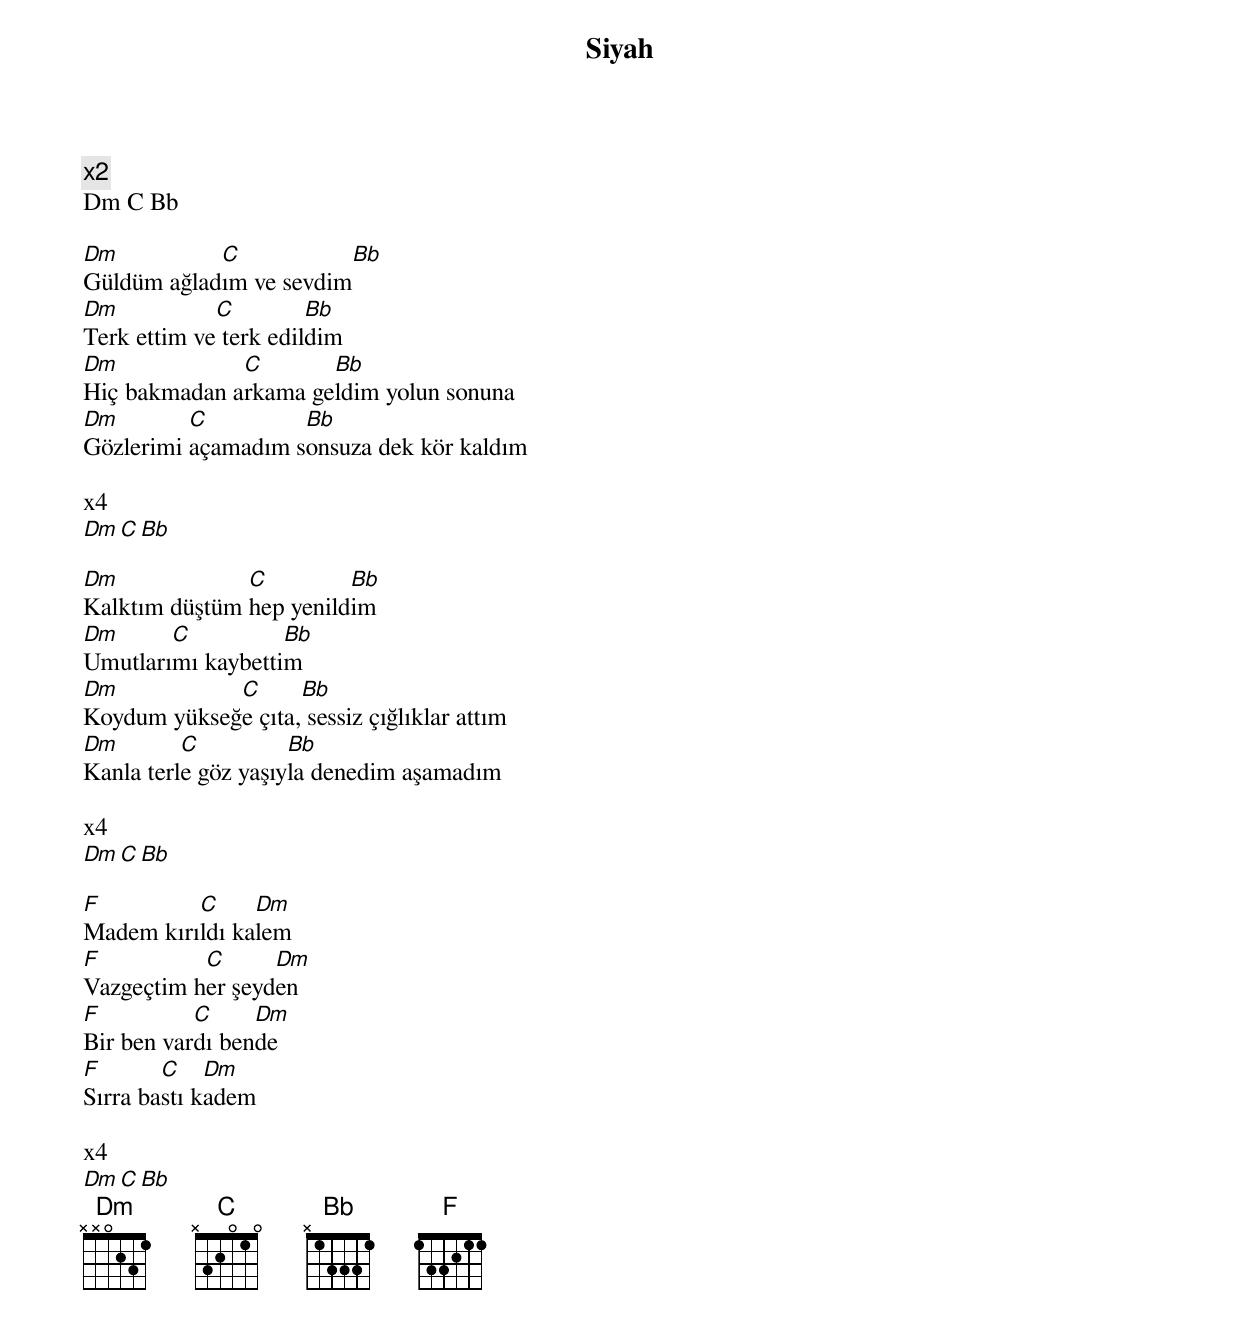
{title: Siyah}
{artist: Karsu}

x2
Dm C Bb

Dm          C           Bb
Güldüm ağladım ve sevdim
Dm           C         Bb
Terk ettim ve terk edildim
Dm            C       Bb
Hiç bakmadan arkama geldim yolun sonuna
Dm        C         Bb
Gözlerimi açamadım sonsuza dek kör kaldım

x4
Dm C Bb

Dm             C         Bb
Kalktım düştüm hep yenildim
Dm      C          Bb
Umutlarımı kaybettim
Dm           C      Bb
Koydum yükseğe çıta, sessiz çığlıklar attım
Dm        C          Bb
Kanla terle göz yaşıyla denedim aşamadım

x4
Dm C Bb

F         C     Dm
Madem kırıldı kalem
F          C      Dm
Vazgeçtim her şeyden
F          C     Dm
Bir ben vardı bende
F       C    Dm
Sırra bastı kadem

x4
Dm C Bb
